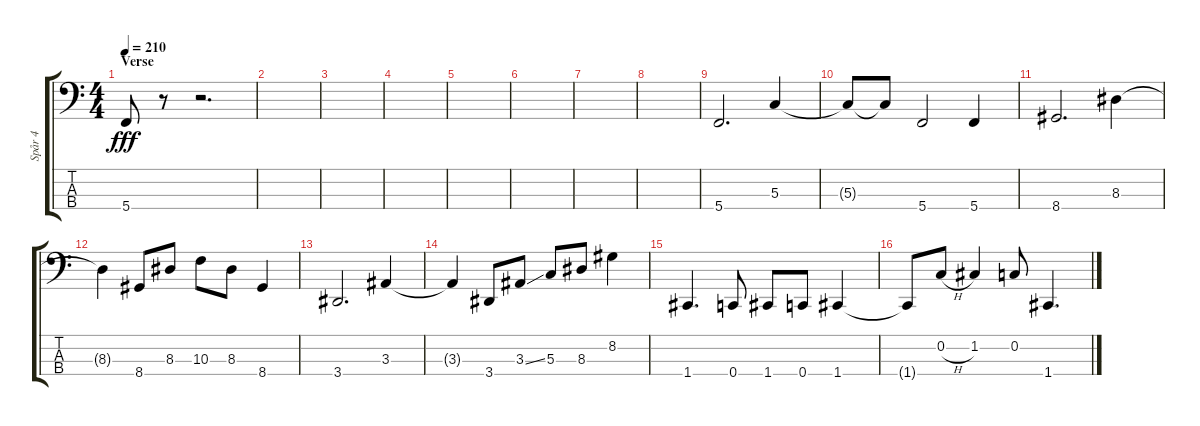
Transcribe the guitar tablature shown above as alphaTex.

\track ("Spår 4" "Spår 4") {instrument slapbass1}
\staff {score tabs}
\tuning (F2 C2 G1 C1) {hide}
\ts (4 4)
\section ("" "Verse")
\tempo 210
\clef f4
\ks c
5.4.8{dy fff instrument electricbassfinger} r.8 r.2{d} |
|
|
|
|
|
|
|
5.4.2{d} 5.3.4 |
5.3{t}.8 5.3{t}.8 5.4.2 5.4.4 |
8.4.2{d} 8.3.4 |
8.3{t}.4 8.4.8 8.3.8 10.3.8 8.3.8 8.4.4 |
3.4.2{d} 3.3.4 |
3.3{t}.4 3.4.8 3.3{ss}.8 5.3.8 8.3.8 8.2.4 |
1.4.4{d} 0.4.8 1.4.8 0.4.8 1.4.4 |
1.4{t}.8 0.2{h}.8 1.2.4 0.2.8 1.4.4{d}
